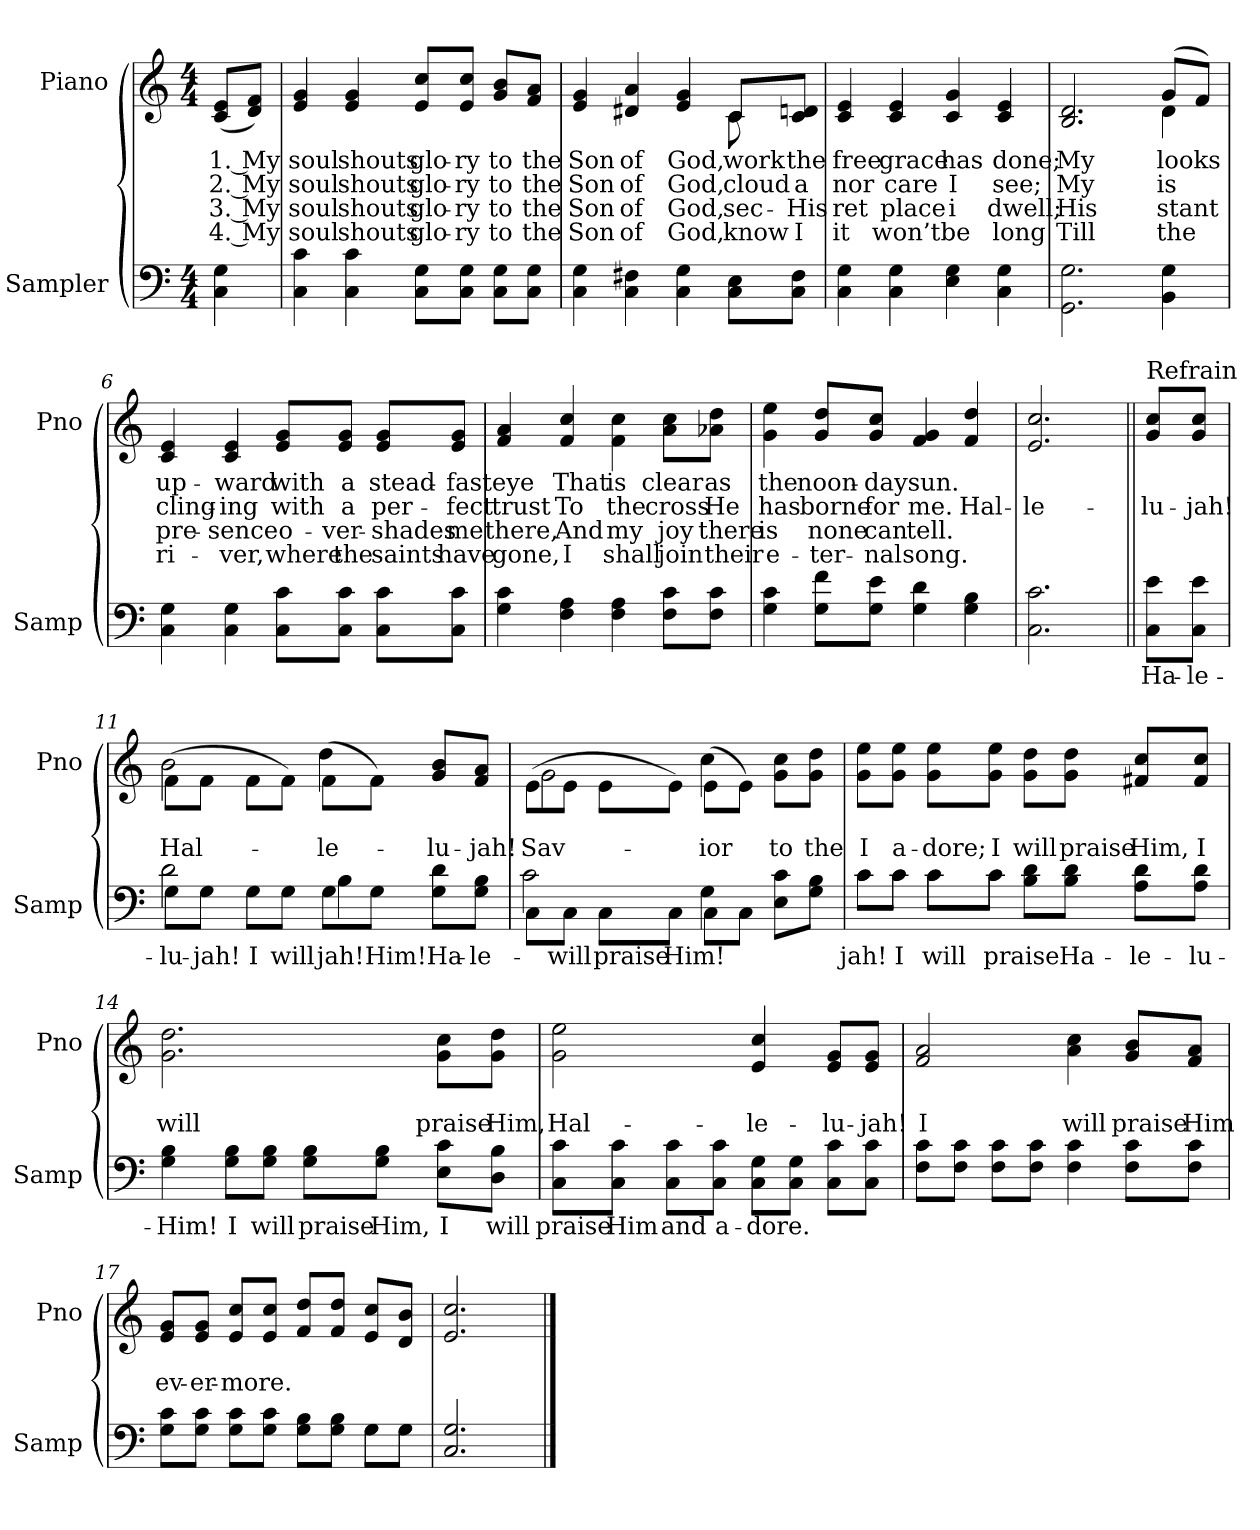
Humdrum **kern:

**kern	**text	**kern	**text	**text	**text	**text
*part2	*part2	*part1	*part1	*part1	*part1	*part1
*staff2	*staff2	*staff1	*staff1	*staff1	*staff1	*staff1
*I"Sampler	*	*I"Piano	*	*	*	*
*I'Samp	*	*I'Pno	*	*	*	*
*clefF4	*	*clefG2	*	*	*	*
*M4/4	*	*M4/4	*	*	*	*
=1	=1	=1	=1	=1	=1	=1
4C 4G	.	(8c/ 8e/L	1. My	2. My	3. My	4. My
.	.	8d/ 8f/J)	.	.	.	.
=2	=2	=2	=2	=2	=2	=2
4C 4c	.	4e 4g	soul	soul	soul	soul
4C 4c	.	4e 4g	shouts	shouts	shouts	shouts
8C\ 8G\L	.	8e/ 8cc/L	glo-	glo-	glo-	glo-
8C\ 8G\J	.	8e/ 8cc/J	-ry	-ry	-ry	-ry
8C\ 8G\L	.	8g/ 8b/L	to	to	to	to
8C\ 8G\J	.	8f/ 8a/J	the	the	the	the
=3	=3	=3	=3	=3	=3	=3
*	*	*^	*	*	*	*
4C 4G	.	4e 4g	2.ryy	Son	Son	Son	Son
4C 4F#X	.	4d#X 4a	.	of	of	of	of
4C 4G	.	4e 4g	.	God,	God,	God,	God,
8C\ 8E\L	.	8c/L	8c	work	cloud	sec-	know
8C\ 8F#\J	.	8c/ 8dn/J	8ryy	the	a	His	I
*	*	*v	*v	*	*	*	*
=4	=4	=4	=4	=4	=4	=4
4C 4G	.	4c 4e	free	nor	-ret	it
4C 4G	.	4c 4e	grace	care	place	won’t
4E 4G	.	4c 4g	has	I	i	be
4C 4G	.	4c 4e	done;	see;	dwell;	long
=5	=5	=5	=5	=5	=5	=5
*	*	*^	*	*	*	*
2.GG\ 2.G\	.	2.B 2.d	2.ryy	My	My	His	Till
4BB 4G	.	(8g/L	4d	looks	is	-stant	the
.	.	8f/J)	.	.	.	.	.
*	*	*v	*v	*	*	*	*
=6	=6	=6	=6	=6	=6	=6
4C 4G	.	4c 4e	up-	cling-	pre-	ri-
4C 4G	.	4c 4e	-ward	-ing	-sence	-ver,
8C\ 8c\L	.	8e/ 8g/L	with	with	o-	where
8C\ 8c\J	.	8e/ 8g/J	a	a	-ver-	the
8C\ 8c\L	.	8e/ 8g/L	stead-	per-	-shades	saints
8C\ 8c\J	.	8e/ 8g/J	-fast	-fect	me	have
=7	=7	=7	=7	=7	=7	=7
4G 4c	.	4f 4a	eye	trust	there,	gone,
4F 4A	.	4f 4cc	That	To	And	I
4F 4A	.	4f\ 4cc\	is	the	my	shall
8F\ 8c\L	.	8a\ 8cc\L	clear	cross	joy	join
8F\ 8c\J	.	8a-X\ 8dd\J	as	He	there	their
=8	=8	=8	=8	=8	=8	=8
4G 4c	.	4g 4ee	the	has	is	e-
8G\ 8f\L	.	8g/ 8dd/L	noon-	borne	none	-ter-
8G\ 8e\J	.	8g/ 8cc/J	-day	for	can	-nal
4G 4d	.	4f 4g	sun.	me.	tell.	song.
4G 4B	.	4f 4dd	.	Hal-	.	.
=9	=9	=9	=9	=9	=9	=9
2.C 2.c	.	2.e 2.cc	.	-le-	.	.
=10||	=10||	=10||	=10||	=10||	=10||	=10||
!	!	!LO:TX:t=Refrain	!	!	!	!
8C\ 8e\L	Ha-	8g/ 8cc/L	.	-lu-	.	.
8C\ 8e\J	-le-	8g/ 8cc/J	.	-jah!	.	.
=11	=11	=11	=11	=11	=11	=11
*^	*	*^	*	*	*	*
8G\L	2d	-lu-	(8f\L	2b	.	Hal-	.	.
8G\J	.	-jah!	8f\J	.	.	.	.	.
8G\L	.	I	8f\L	.	.	.	.	.
8G\J	.	will	8f\J)	.	.	.	.	.
8G\L	4B	-jah!	(8f\L	4dd	.	-le-	.	.
8G\J	.	Him!	8f\J)	.	.	.	.	.
8G\ 8d\L	4ryy	Ha-	8g/ 8b/L	4ryy	.	-lu-	.	.
8G\ 8B\J	.	-le-	8f/ 8a/J	.	.	-jah!	.	.
=12	=12	=12	=12	=12	=12	=12	=12	=12
8C\L	2c	.	(8e\L	2g	.	Sav-	.	.
8C\J	.	will	8e\J	.	.	.	.	.
8C\L	.	praise	8e\L	.	.	.	.	.
8C\J	.	Him!	8e\J)	.	.	.	.	.
8C\L	4G	.	(8e\L	4cc	.	-ior	.	.
8C\J	.	.	8e\J)	.	.	.	.	.
8E\ 8c\L	4ryy	.	8g\ 8cc\L	4ryy	.	to	.	.
8G\ 8B\J	.	.	8g\ 8dd\J	.	.	the	.	.
*	*	*	*v	*v	*	*	*	*
=13	=13	=13	=13	=13	=13	=13	=13
8c\L	8c\L	-jah!	8g\ 8ee\L	.	I	.	.
8c\J	8c\J	I	8g\ 8ee\J	.	a-	.	.
8c\L	8c\L	will	8g\ 8ee\L	.	-dore;	.	.
8c\J	8c\J	praise	8g\ 8ee\J	.	I	.	.
8B\ 8d\L	2ryy	.	8g\ 8dd\L	.	will	.	.
8B\ 8d\J	.	Ha-	8g\ 8dd\J	.	praise	.	.
8A\ 8d\L	.	-le-	8f#X/ 8cc/L	.	Him,	.	.
8A\ 8d\J	.	-lu-	8f#/ 8cc/J	.	I	.	.
*v	*v	*	*	*	*	*	*
=14	=14	=14	=14	=14	=14	=14
4G 4B	Him!	2.g 2.dd	.	will	.	.
8G\ 8B\L	I	.	.	.	.	.
8G\ 8B\J	will	.	.	.	.	.
8G\ 8B\L	praise	.	.	.	.	.
8G\ 8B\J	Him,	.	.	.	.	.
8E\ 8c\L	I	8g\ 8cc\L	.	praise	.	.
8D\ 8B\J	will	8g\ 8dd\J	.	Him,	.	.
=15	=15	=15	=15	=15	=15	=15
8C\ 8c\L	praise	2g 2ee	.	Hal-	.	.
8C\ 8c\J	Him	.	.	.	.	.
8C\ 8c\L	and	.	.	.	.	.
8C\ 8c\J	a-	.	.	.	.	.
8C\ 8G\L	-dore.	4e 4cc	.	-le-	.	.
8C\ 8G\J	.	.	.	.	.	.
8C\ 8c\L	.	8e/ 8g/L	.	-lu-	.	.
8C\ 8c\J	.	8e/ 8g/J	.	-jah!	.	.
=16	=16	=16	=16	=16	=16	=16
8F\ 8c\L	.	2f 2a	.	I	.	.
8F\ 8c\J	.	.	.	.	.	.
8F\ 8c\L	.	.	.	.	.	.
8F\ 8c\J	.	.	.	.	.	.
4F 4c	.	4a 4cc	.	will	.	.
8F\ 8c\L	.	8g/ 8b/L	.	praise	.	.
8F\ 8c\J	.	8f/ 8a/J	.	Him	.	.
=17	=17	=17	=17	=17	=17	=17
*^	*	*	*	*	*	*
8G\ 8c\L	2.ryy	.	8e/ 8g/L	.	ev-	.	.
8G\ 8c\J	.	.	8e/ 8g/J	.	-er-	.	.
8G\ 8c\L	.	.	8e/ 8cc/L	.	-more.	.	.
8G\ 8c\J	.	.	8e/ 8cc/J	.	.	.	.
8G\ 8B\L	.	.	8f/ 8dd/L	.	.	.	.
8G\ 8B\J	.	.	8f/ 8dd/J	.	.	.	.
8G\L	8G\L	.	8e/ 8cc/L	.	.	.	.
8G\J	8G\J	.	8d/ 8b/J	.	.	.	.
*v	*v	*	*	*	*	*	*
=18	=18	=18	=18	=18	=18	=18
2.C/ 2.G/	.	2.e 2.cc	.	.	.	.
==	==	==	==	==	==	==
*-	*-	*-	*-	*-	*-	*-
